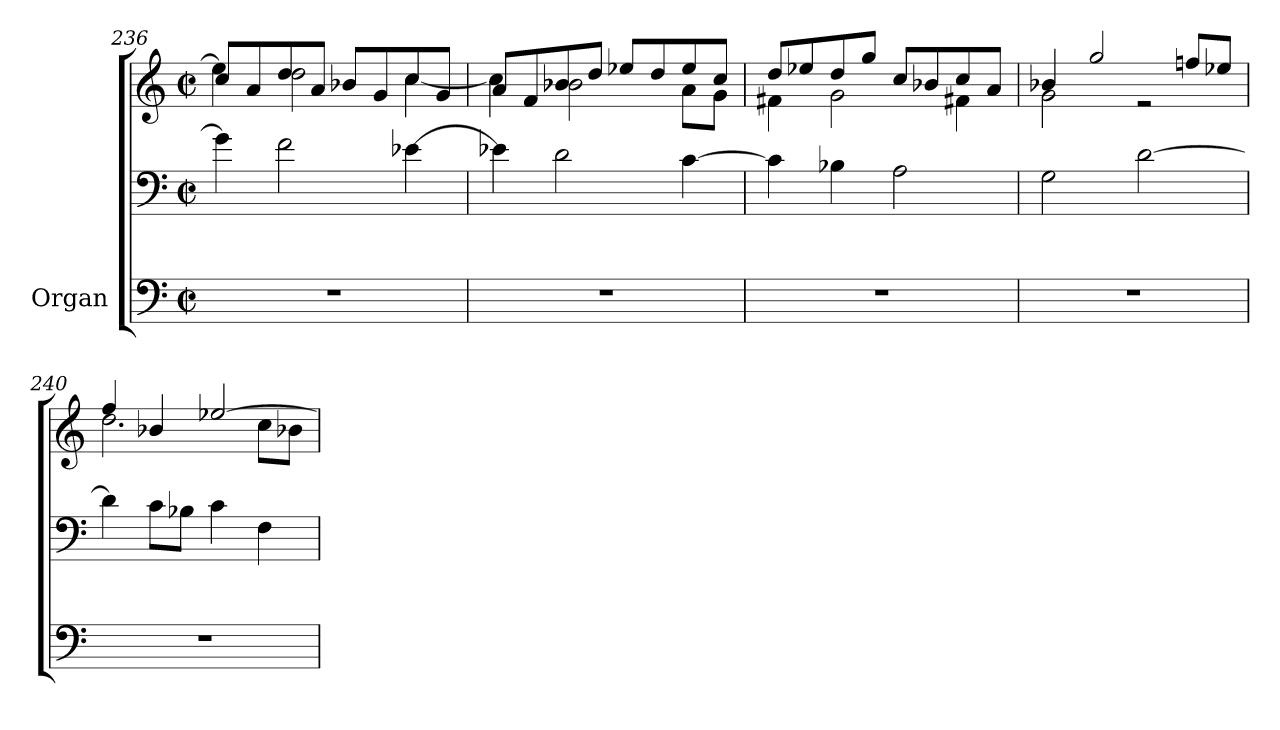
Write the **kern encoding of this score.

**kern	**kern	**kern
*part1	*part1	*part1
*staff3	*staff2	*staff1
*I"Organ	*	*
*clefF4	*clefF4	*clefG2
*k[]	*k[]	*k[]
*M2/2	*M2/2	*M2/2
*met(c|)	*met(c|)	*met(c|)
=236	=236	=236
*	*	*^
1r	4g\]	8cc/L	4ee-\]
.	.	8a/	.
.	2f\	8dd/	2dd\
.	.	8a/J	.
.	.	8b-X/L	.
.	.	8g/	.
.	[4e-X\	8cc/	[4cc\
.	.	8g/J	.
!!LO:PB:g=z	!!
=237	=237	=237	=237
1r	4e-X\]	8a/L	4cc\]
.	.	8f/	.
.	2d\	8b-X/	2b-\
.	.	8dd/J	.
.	.	8ee-X/L	.
.	.	8dd/	.
.	[4c\	8ee-/	8a\L
.	.	8cc/J	8g\J
=238	=238	=238	=238
1r	4c\]	8dd/L	4f#X\
.	.	8ee-X/	.
.	4B-X\	8dd/	2g\
.	.	8gg/J	.
.	2A\	8cc/L	.
.	.	8b-X/	.
.	.	8cc/	4f#X\
.	.	8a/J	.
=239	=239	=239	=239
1r	2G\	4b-X/	2g\
.	.	2gg/	.
.	[2d\	.	2r
.	.	8ffn/L	.
.	.	8ee-X/J	.
=240	=240	=240	=240
1r	4d\]	4ff/	2.dd\
.	8c\L	4b-X/	.
.	8B-X\J	.	.
.	4c\	[2ee-X/	.
.	4F\	.	8cc\L
.	.	.	8b-X\J
*	*	*v	*v
=	=	=
*-	*-	*-
